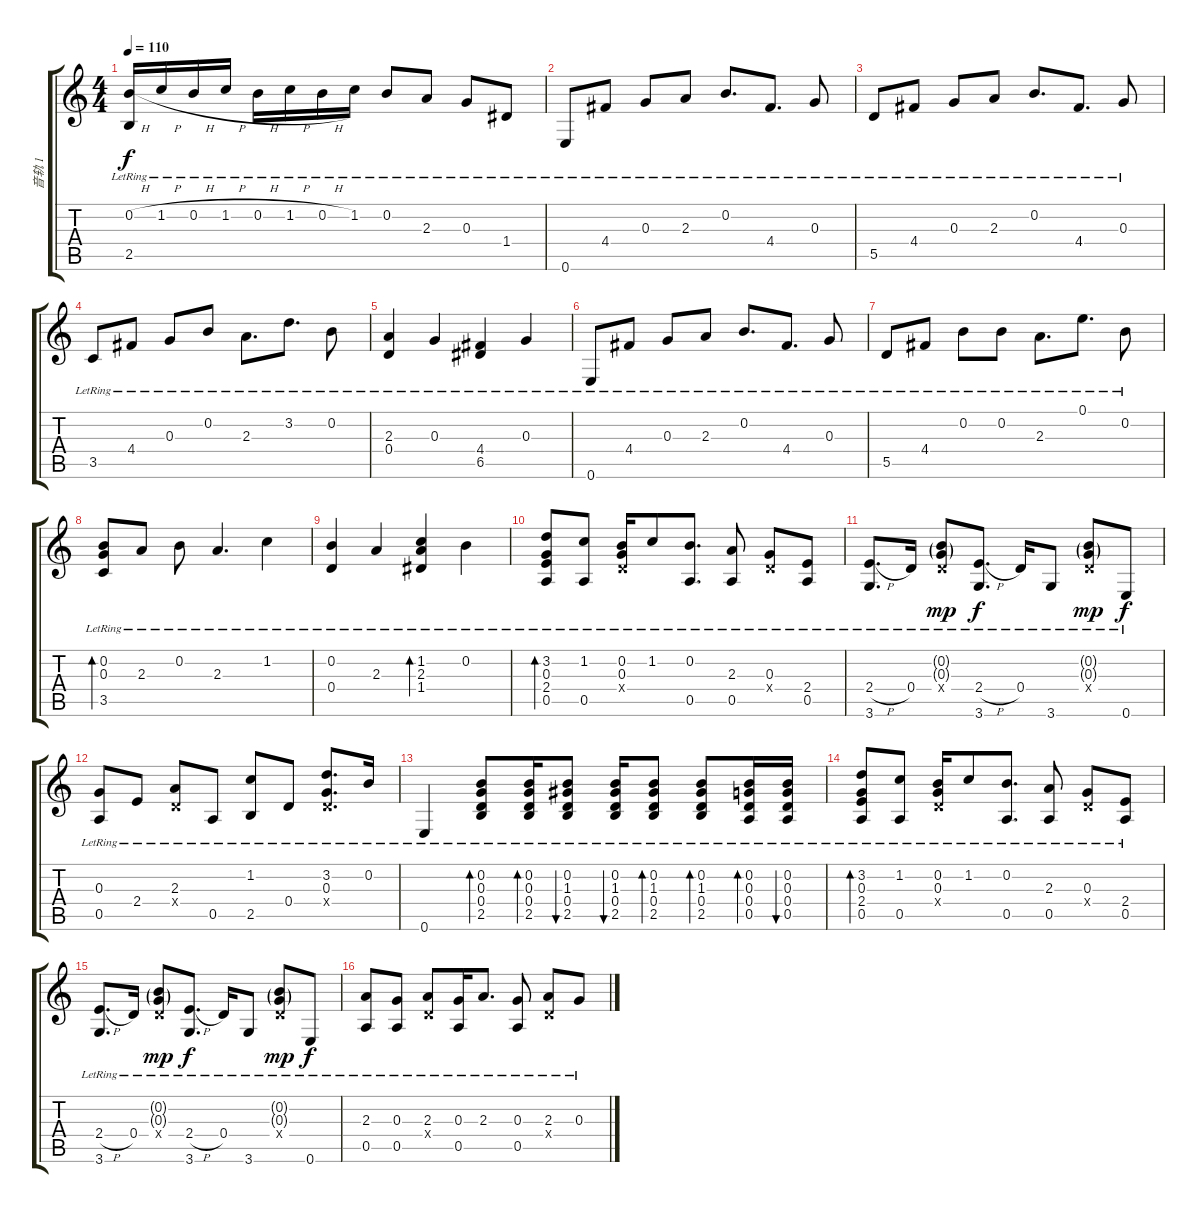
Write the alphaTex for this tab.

\track ("音轨 1" "音轨 1") {instrument acousticguitarnylon}
\staff {score tabs}
\tuning (E4 B3 G3 D3 A2 E2) {hide}
\ts (4 4)
\tempo 110
\clef g2
\ks c
(0.2{h lr} 2.5{lr}).16{dy f} 1.2{h lr}.16 0.2{h lr}.16 1.2{h lr}.16 0.2{h lr}.16 1.2{h lr}.16 0.2{h lr}.16 1.2{lr}.16 0.2{lr}.8 2.3{lr}.8 0.3{lr}.8 1.4{lr}.8 |
0.6{lr}.8 4.4{lr}.8 0.3{lr}.8 2.3{lr}.8 0.2{lr}.8{d} 4.4{lr}.8{d} 0.3{lr}.8 |
5.5{lr}.8 4.4{lr}.8 0.3{lr}.8 2.3{lr}.8 0.2{lr}.8{d} 4.4{lr}.8{d} 0.3{lr}.8 |
3.5{lr}.8 4.4{lr}.8 0.3{lr}.8 0.2{lr}.8 2.3{lr}.8{d} 3.2{lr}.8{d} 0.2{lr}.8 |
(2.3{lr} 0.4{lr}).4 0.3{lr}.4 (4.4{lr} 6.5{lr}).4 0.3{lr}.4 |
0.6{lr}.8 4.4{lr}.8 0.3{lr}.8 2.3{lr}.8 0.2{lr}.8{d} 4.4{lr}.8{d} 0.3{lr}.8 |
5.5{lr}.8 4.4{lr}.8 0.2{lr}.8 0.2{lr}.8 2.3{lr}.8{d} 0.1{lr}.8{d} 0.2{lr}.8 |
(0.2{lr} 0.3{lr} 3.5{lr}).8{bd 480} 2.3{lr}.8 0.2{lr}.8 2.3{lr}.4{d} 1.2{lr}.4 |
(0.2{lr} 0.4{lr}).4 2.3{lr}.4 (1.2{lr} 2.3{lr} 1.4{lr}).4{bd 240} 0.2{lr}.4 |
(3.2{lr} 0.3{lr} 2.4{lr} 0.5{lr}).8{bd 60} (1.2{lr} 0.5{lr}).8 (0.2{lr} 0.3{lr} 0.4{x}).16 1.2{lr}.8 (0.2{lr} 0.5{lr}).8{d} (2.3{lr} 0.5{lr}).8 (0.3{lr} 0.4{x}).8 (2.4{lr} 0.5{lr}).8 |
(2.4{h} 3.6{lr}).8{d} 0.4{lr}.16 (0.2{g lr} 0.3{g lr} 0.4{x}).8{dy mp} (2.4{h lr} 3.6{lr}).8{d dy f} 0.4{lr}.16 3.6{lr}.8 (0.2{g lr} 0.3{g lr} 0.4{x}).8{dy mp} 0.6{lr}.8{dy f} |
(0.3{lr} 0.5{lr}).8 2.4{lr}.8 (2.3{lr} 0.4{x}).8 0.5{lr}.8 (1.2{lr} 2.5{lr}).8 0.4{lr}.8 (3.2{lr} 0.3{lr} 0.4{x}).8{d} 0.2{lr}.16 |
0.6{lr}.4 (0.2{lr} 0.3{lr} 0.4{lr} 2.5{lr}).8{bd 60} (0.2 0.3{lr} 0.4{lr} 2.5{lr}).16{bd 60} (0.2{lr} 1.3{lr} 0.4{lr} 2.5{lr}).8{bu 60} (0.2{lr} 1.3{lr} 0.4{lr} 2.5{lr}).16{bu 30} (0.2{lr} 1.3{lr} 0.4{lr} 2.5{lr}).8{bd 60} (0.2{lr} 1.3{lr} 0.4{lr} 2.5{lr}).8{bd 60} (0.2{lr} 0.3{lr} 0.4{lr} 0.5{lr}).16{bd 60} (0.2{lr} 0.3{lr} 0.4{lr} 0.5{lr}).16{bu 60} |
(3.2{lr} 0.3{lr} 2.4{lr} 0.5{lr}).8{bd 60} (1.2{lr} 0.5{lr}).8 (0.2{lr} 0.3{lr} 0.4{x}).16 1.2{lr}.8 (0.2{lr} 0.5{lr}).8{d} (2.3{lr} 0.5{lr}).8 (0.3{lr} 0.4{x}).8 (2.4{lr} 0.5{lr}).8 |
(2.4{h} 3.6{lr}).8{d} 0.4{lr}.16 (0.2{g lr} 0.3{g lr} 0.4{x}).8{dy mp} (2.4{h lr} 3.6{lr}).8{d dy f} 0.4{lr}.16 3.6{lr}.8 (0.2{g lr} 0.3{g lr} 0.4{x}).8{dy mp} 0.6{lr}.8{dy f} |
(2.3{lr} 0.5{lr}).8 (0.3{lr} 0.5).8 (2.3{lr} 0.4{x}).8 (0.3 0.5{lr}).16 2.3{lr}.8{d} (0.3 0.5{lr}).8 (2.3{lr} 0.4{x}).8 0.3{lr}.8
